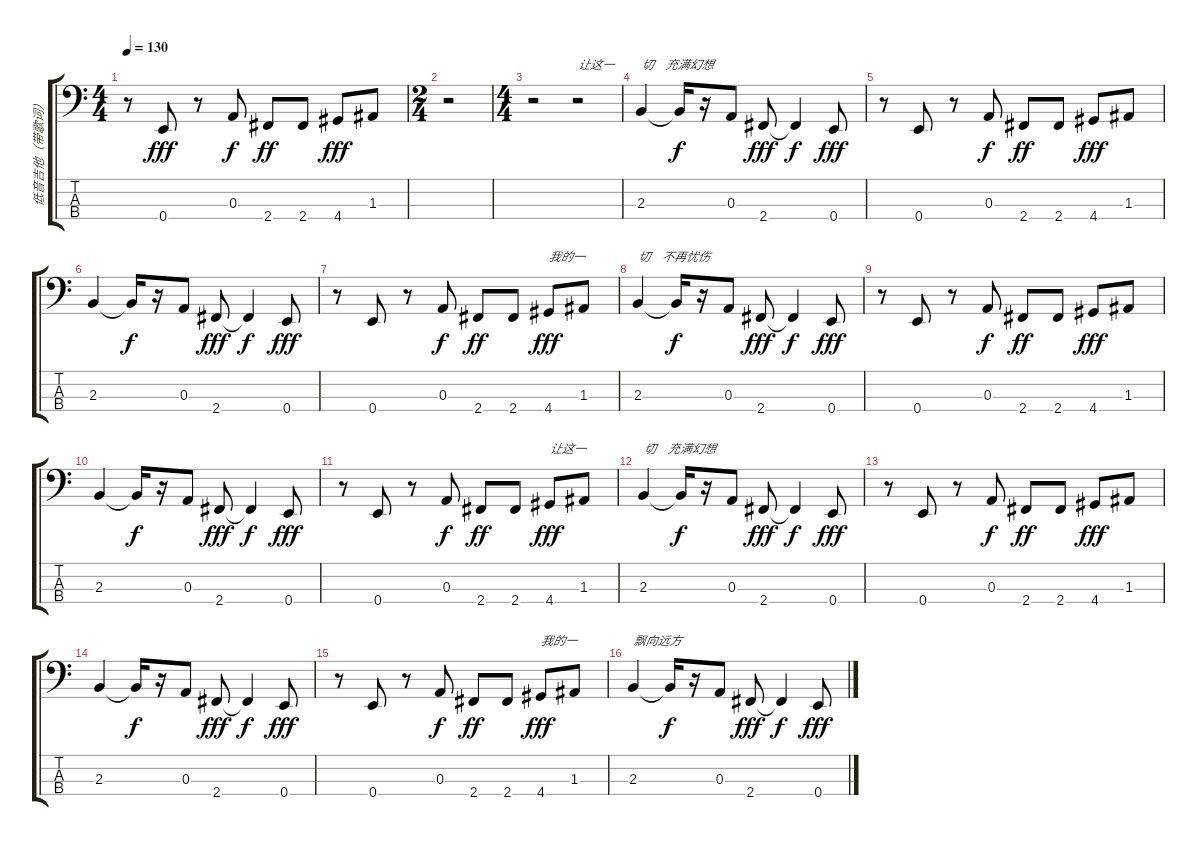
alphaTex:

\track ("低音吉他（带歌词）" "低音吉他（带歌词）") {instrument electricbassfinger}
\staff {score tabs}
\tuning (G2 D2 A1 E1) {hide}
\ts (4 4)
\tempo 130
\clef f4
\ks c
r.8{dy fff} 0.4.8 r.8 0.3.8{dy f} 2.4.8{dy ff} 2.4.8 4.4.8{dy fff} 1.3.8 |
\ts (2 4)
r.2 |
\ts (4 4)
r.2 r.2{txt "让这一"} |
2.3.4{txt "切    充满幻想      "} 2.3{t}.16{dy f} r.16 0.3.8 2.4.8{dy fff} 2.4{t}.4{dy f} 0.4.8{dy fff} |
r.8 0.4.8 r.8 0.3.8{dy f} 2.4.8{dy ff} 2.4.8 4.4.8{dy fff} 1.3.8 |
2.3.4 2.3{t}.16{dy f} r.16 0.3.8 2.4.8{dy fff} 2.4{t}.4{dy f} 0.4.8{dy fff} |
r.8 0.4.8 r.8 0.3.8{dy f} 2.4.8{dy ff} 2.4.8 4.4.8{txt "我的一" dy fff} 1.3.8 |
2.3.4{txt "切    不再忧伤"} 2.3{t}.16{dy f} r.16 0.3.8 2.4.8{dy fff} 2.4{t}.4{dy f} 0.4.8{dy fff} |
r.8 0.4.8 r.8 0.3.8{dy f} 2.4.8{dy ff} 2.4.8 4.4.8{dy fff} 1.3.8 |
2.3.4 2.3{t}.16{dy f} r.16 0.3.8 2.4.8{dy fff} 2.4{t}.4{dy f} 0.4.8{dy fff} |
r.8 0.4.8 r.8 0.3.8{dy f} 2.4.8{dy ff} 2.4.8 4.4.8{txt "让这一" dy fff} 1.3.8 |
2.3.4{txt "切    充满幻想      "} 2.3{t}.16{dy f} r.16 0.3.8 2.4.8{dy fff} 2.4{t}.4{dy f} 0.4.8{dy fff} |
r.8 0.4.8 r.8 0.3.8{dy f} 2.4.8{dy ff} 2.4.8 4.4.8{dy fff} 1.3.8 |
2.3.4 2.3{t}.16{dy f} r.16 0.3.8 2.4.8{dy fff} 2.4{t}.4{dy f} 0.4.8{dy fff} |
r.8 0.4.8 r.8 0.3.8{dy f} 2.4.8{dy ff} 2.4.8 4.4.8{txt "我的一" dy fff} 1.3.8 |
2.3.4{txt "飘向远方"} 2.3{t}.16{dy f} r.16 0.3.8 2.4.8{dy fff} 2.4{t}.4{dy f} 0.4.8{dy fff}
